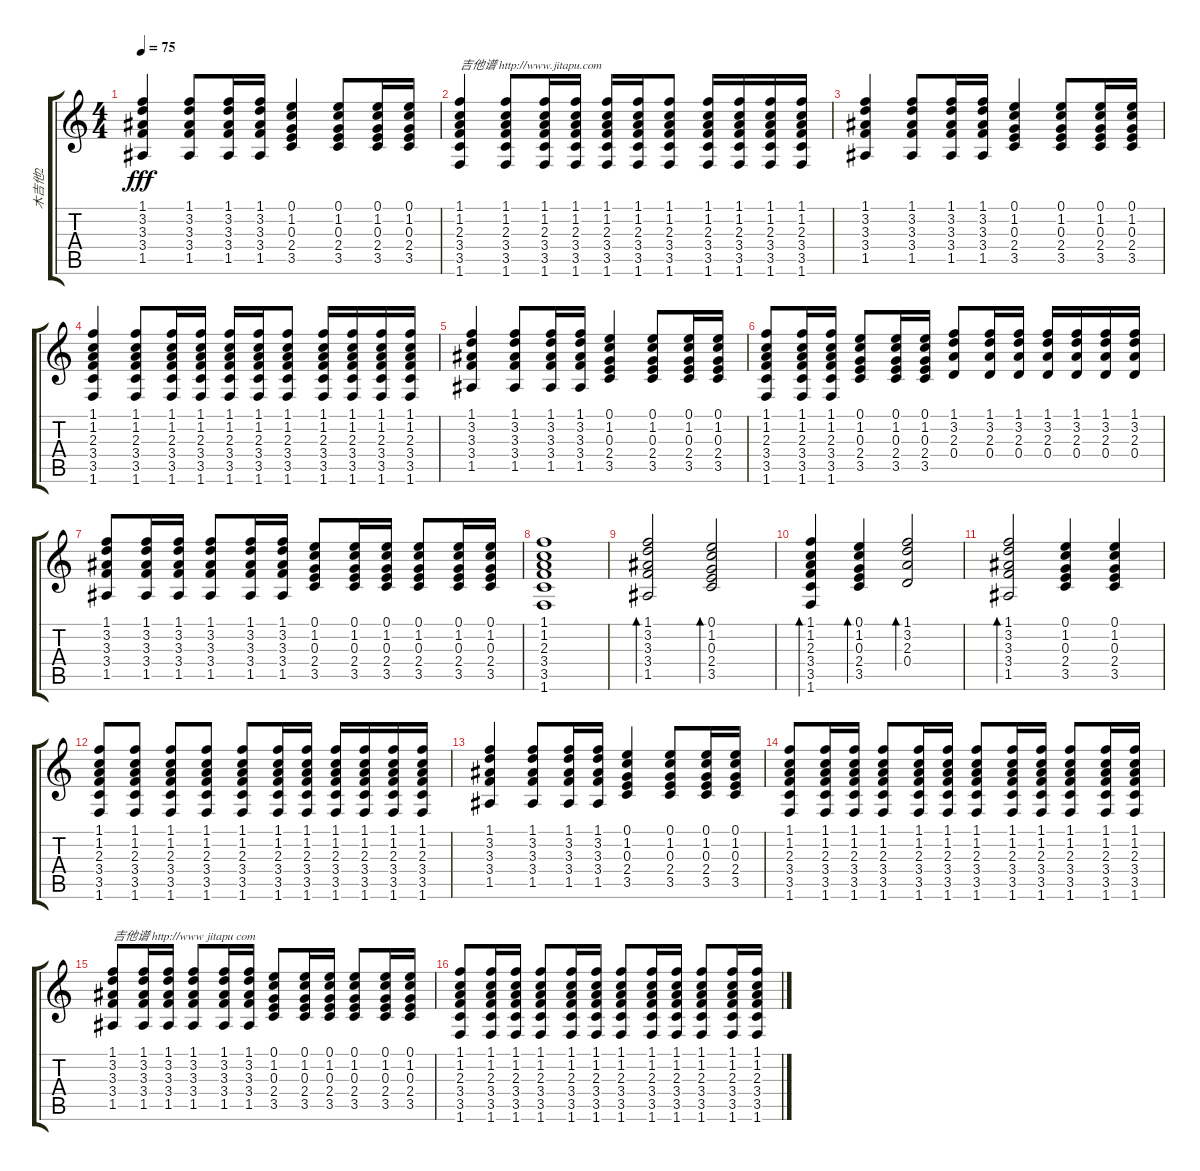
\track ("木吉他2" "木吉他2") {instrument acousticguitarsteel}
\staff {score tabs}
\tuning (E4 B3 G3 D3 A2 E2) {hide}
\ts (4 4)
\tempo 75
\clef g2
\ks c
(1.1 3.2 3.3 3.4 1.5).4{dy fff} (1.1 3.2 3.3 3.4 1.5).8 (1.1 3.2 3.3 3.4 1.5).16 (1.1 3.2 3.3 3.4 1.5).16 (0.1 1.2 0.3 2.4 3.5).4 (0.1 1.2 0.3 2.4 3.5).8 (0.1 1.2 0.3 2.4 3.5).16 (0.1 1.2 0.3 2.4 3.5).16 |
(1.1 1.2 2.3 3.4 3.5 1.6).4{txt "吉他谱 http://www.jitapu.com"} (1.1 1.2 2.3 3.4 3.5 1.6).8 (1.1 1.2 2.3 3.4 3.5 1.6).16 (1.1 1.2 2.3 3.4 3.5 1.6).16 (1.1 1.2 2.3 3.4 3.5 1.6).16 (1.1 1.2 2.3 3.4 3.5 1.6).16 (1.1 1.2 2.3 3.4 3.5 1.6).8 (1.1 1.2 2.3 3.4 3.5 1.6).16 (1.1 1.2 2.3 3.4 3.5 1.6).16 (1.1 1.2 2.3 3.4 3.5 1.6).16 (1.1 1.2 2.3 3.4 3.5 1.6).16 |
(1.1 3.2 3.3 3.4 1.5).4 (1.1 3.2 3.3 3.4 1.5).8 (1.1 3.2 3.3 3.4 1.5).16 (1.1 3.2 3.3 3.4 1.5).16 (0.1 1.2 0.3 2.4 3.5).4 (0.1 1.2 0.3 2.4 3.5).8 (0.1 1.2 0.3 2.4 3.5).16 (0.1 1.2 0.3 2.4 3.5).16 |
(1.1 1.2 2.3 3.4 3.5 1.6).4 (1.1 1.2 2.3 3.4 3.5 1.6).8 (1.1 1.2 2.3 3.4 3.5 1.6).16 (1.1 1.2 2.3 3.4 3.5 1.6).16 (1.1 1.2 2.3 3.4 3.5 1.6).16 (1.1 1.2 2.3 3.4 3.5 1.6).16 (1.1 1.2 2.3 3.4 3.5 1.6).8 (1.1 1.2 2.3 3.4 3.5 1.6).16 (1.1 1.2 2.3 3.4 3.5 1.6).16 (1.1 1.2 2.3 3.4 3.5 1.6).16 (1.1 1.2 2.3 3.4 3.5 1.6).16 |
(1.1 3.2 3.3 3.4 1.5).4 (1.1 3.2 3.3 3.4 1.5).8 (1.1 3.2 3.3 3.4 1.5).16 (1.1 3.2 3.3 3.4 1.5).16 (0.1 1.2 0.3 2.4 3.5).4 (0.1 1.2 0.3 2.4 3.5).8 (0.1 1.2 0.3 2.4 3.5).16 (0.1 1.2 0.3 2.4 3.5).16 |
(1.1 1.2 2.3 3.4 3.5 1.6).8 (1.1 1.2 2.3 3.4 3.5 1.6).16 (1.1 1.2 2.3 3.4 3.5 1.6).16 (0.1 1.2 0.3 2.4 3.5).8 (0.1 1.2 0.3 2.4 3.5).16 (0.1 1.2 0.3 2.4 3.5).16 (1.1 3.2 2.3 0.4).8 (1.1 3.2 2.3 0.4).16 (1.1 3.2 2.3 0.4).16 (1.1 3.2 2.3 0.4).16 (1.1 3.2 2.3 0.4).16 (1.1 3.2 2.3 0.4).16 (1.1 3.2 2.3 0.4).16 |
(1.1 3.2 3.3 3.4 1.5).8 (1.1 3.2 3.3 3.4 1.5).16 (1.1 3.2 3.3 3.4 1.5).16 (1.1 3.2 3.3 3.4 1.5).8 (1.1 3.2 3.3 3.4 1.5).16 (1.1 3.2 3.3 3.4 1.5).16 (0.1 1.2 0.3 2.4 3.5).8 (0.1 1.2 0.3 2.4 3.5).16 (0.1 1.2 0.3 2.4 3.5).16 (0.1 1.2 0.3 2.4 3.5).8 (0.1 1.2 0.3 2.4 3.5).16 (0.1 1.2 0.3 2.4 3.5).16 |
(1.1 1.2 2.3 3.4 3.5 1.6).1 |
(1.1 3.2 3.3 3.4 1.5).2{bd 120} (0.1 1.2 0.3 2.4 3.5).2{bd 120} |
(1.1 1.2 2.3 3.4 3.5 1.6).4{bd 120} (0.1 1.2 0.3 2.4 3.5).4{bd 120} (1.1 3.2 2.3 0.4).2{bd 120} |
(1.1 3.2 3.3 3.4 1.5).2{bd 120} (0.1 1.2 0.3 2.4 3.5).4 (0.1 1.2 0.3 2.4 3.5).4 |
(1.1 1.2 2.3 3.4 3.5 1.6).8 (1.1 1.2 2.3 3.4 3.5 1.6).8 (1.1 1.2 2.3 3.4 3.5 1.6).8 (1.1 1.2 2.3 3.4 3.5 1.6).8 (1.1 1.2 2.3 3.4 3.5 1.6).8 (1.1 1.2 2.3 3.4 3.5 1.6).16 (1.1 1.2 2.3 3.4 3.5 1.6).16 (1.1 1.2 2.3 3.4 3.5 1.6).16 (1.1 1.2 2.3 3.4 3.5 1.6).16 (1.1 1.2 2.3 3.4 3.5 1.6).16 (1.1 1.2 2.3 3.4 3.5 1.6).16 |
(1.1 3.2 3.3 3.4 1.5).4 (1.1 3.2 3.3 3.4 1.5).8 (1.1 3.2 3.3 3.4 1.5).16 (1.1 3.2 3.3 3.4 1.5).16 (0.1 1.2 0.3 2.4 3.5).4 (0.1 1.2 0.3 2.4 3.5).8 (0.1 1.2 0.3 2.4 3.5).16 (0.1 1.2 0.3 2.4 3.5).16 |
(1.1 1.2 2.3 3.4 3.5 1.6).8 (1.1 1.2 2.3 3.4 3.5 1.6).16 (1.1 1.2 2.3 3.4 3.5 1.6).16 (1.1 1.2 2.3 3.4 3.5 1.6).8 (1.1 1.2 2.3 3.4 3.5 1.6).16 (1.1 1.2 2.3 3.4 3.5 1.6).16 (1.1 1.2 2.3 3.4 3.5 1.6).8 (1.1 1.2 2.3 3.4 3.5 1.6).16 (1.1 1.2 2.3 3.4 3.5 1.6).16 (1.1 1.2 2.3 3.4 3.5 1.6).8 (1.1 1.2 2.3 3.4 3.5 1.6).16 (1.1 1.2 2.3 3.4 3.5 1.6).16 |
(1.1 3.2 3.3 3.4 1.5).8{txt "吉他谱 http://www jitapu com"} (1.1 3.2 3.3 3.4 1.5).16 (1.1 3.2 3.3 3.4 1.5).16 (1.1 3.2 3.3 3.4 1.5).8 (1.1 3.2 3.3 3.4 1.5).16 (1.1 3.2 3.3 3.4 1.5).16 (0.1 1.2 0.3 2.4 3.5).8 (0.1 1.2 0.3 2.4 3.5).16 (0.1 1.2 0.3 2.4 3.5).16 (0.1 1.2 0.3 2.4 3.5).8 (0.1 1.2 0.3 2.4 3.5).16 (0.1 1.2 0.3 2.4 3.5).16 |
(1.1 1.2 2.3 3.4 3.5 1.6).8 (1.1 1.2 2.3 3.4 3.5 1.6).16 (1.1 1.2 2.3 3.4 3.5 1.6).16 (1.1 1.2 2.3 3.4 3.5 1.6).8 (1.1 1.2 2.3 3.4 3.5 1.6).16 (1.1 1.2 2.3 3.4 3.5 1.6).16 (1.1 1.2 2.3 3.4 3.5 1.6).8 (1.1 1.2 2.3 3.4 3.5 1.6).16 (1.1 1.2 2.3 3.4 3.5 1.6).16 (1.1 1.2 2.3 3.4 3.5 1.6).8 (1.1 1.2 2.3 3.4 3.5 1.6).16 (1.1 1.2 2.3 3.4 3.5 1.6).16
